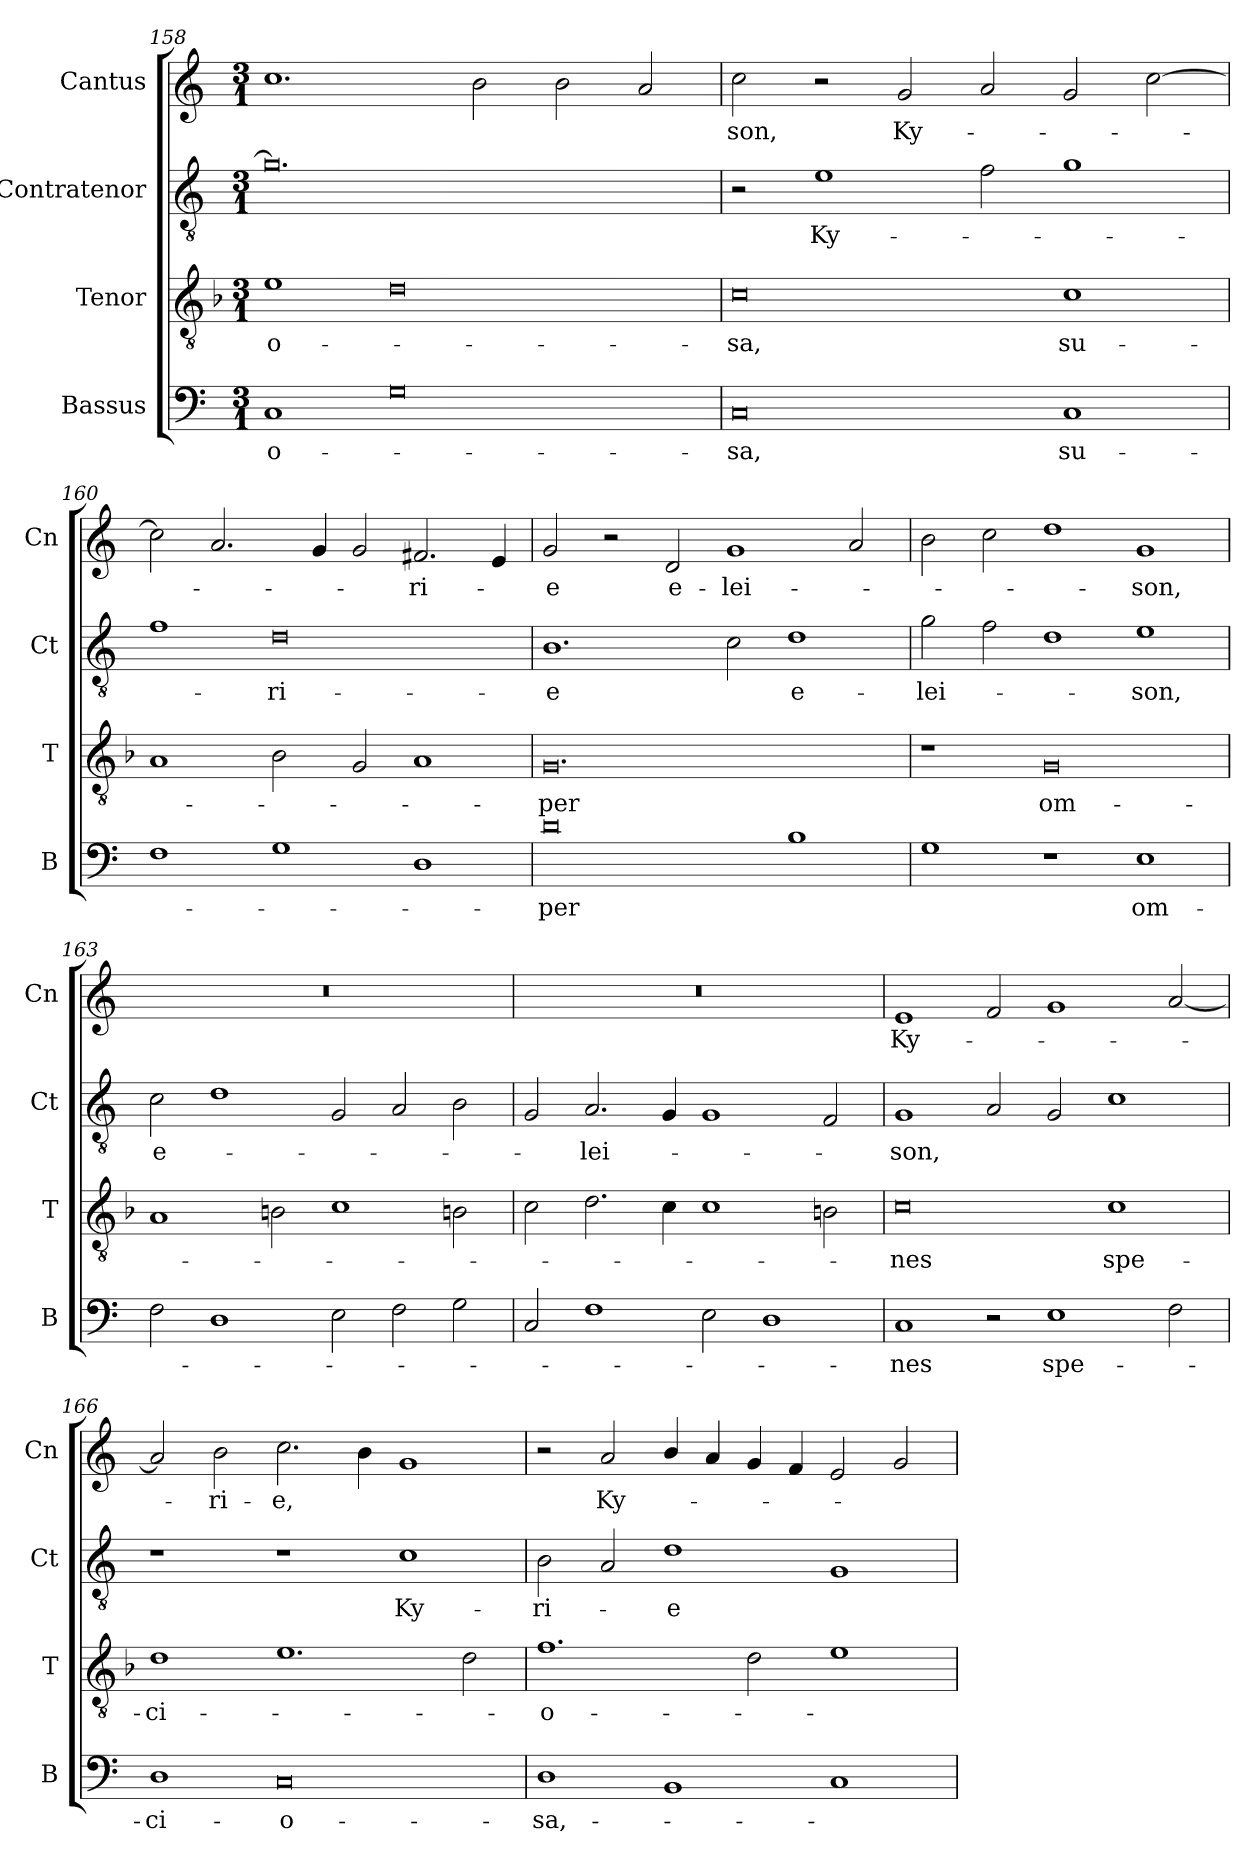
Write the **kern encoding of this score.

**kern	**text	**kern	**text	**kern	**text	**kern	**text
*part4	*part4	*part3	*part3	*part2	*part2	*part1	*part1
*staff4	*staff4	*staff3	*staff3	*staff2	*staff2	*staff1	*staff1
*I"Bassus	*	*I"Tenor	*	*I"Contratenor	*	*I"Cantus	*
*I'B	*	*I'T	*	*I'Ct	*	*I'Cn	*
*clefF4	*	*clefGv2	*	*clefGv2	*	*clefG2	*
*k[]	*	*k[b-]	*	*k[]	*	*k[]	*
*M3/1	*	*M3/1	*	*M3/1	*	*M3/1	*
=158	=158	=158	=158	=158	=158	=158	=158
1C	-o-	1e	-o-	0.g]	.	1.cc	.
0G	.	0d	.	.	.	.	.
.	.	.	.	.	.	2b\	.
.	.	.	.	.	.	2b\	.
.	.	.	.	.	.	2a/	.
=159	=159	=159	=159	=159	=159	=159	=159
0C	-sa,	0c	-sa,	2r	.	2cc\	-son,
.	.	.	.	1e	Ky-	2r	.
.	.	.	.	.	.	2g/	Ky-
.	.	.	.	2f\	.	2a/	.
1C	su-	1c	su-	1g	.	2g/	.
.	.	.	.	.	.	[2cc\	.
=160	=160	=160	=160	=160	=160	=160	=160
1F	.	1A	.	1f	.	2cc\]	.
.	.	.	.	.	.	2.a/	.
1G	.	2B-\	.	0d	-ri-	.	.
.	.	.	.	.	.	4g/	.
.	.	2G/	.	.	.	2g/	.
1D	.	1A	.	.	.	2.f#X/	-ri-
.	.	.	.	.	.	4e/	.
=161	=161	=161	=161	=161	=161	=161	=161
0d	-per	0.G	-per	1.B	-e	2g/	-e
.	.	.	.	.	.	2r	.
.	.	.	.	.	.	2d/	e-
.	.	.	.	2c\	.	1g	-lei-
1B	.	.	.	1d	e-	.	.
.	.	.	.	.	.	2a/	.
=162	=162	=162	=162	=162	=162	=162	=162
1G	.	1r	.	2g\	-lei-	2b\	.
.	.	.	.	2f\	.	2cc\	.
1r	.	0G	om-	1d	.	1dd	.
1E	om-	.	.	1e	-son,	1g	-son,
=163	=163	=163	=163	=163	=163	=163	=163
2F\	.	1A	.	2c\	e-	0.r	.
1D	.	.	.	1d	.	.	.
.	.	2Bn\	.	.	.	.	.
2E\	.	1c	.	2G/	.	.	.
2F\	.	.	.	2A/	.	.	.
2G\	.	2Bn\	.	2B\	.	.	.
=164	=164	=164	=164	=164	=164	=164	=164
2C/	.	2c\	.	2G/	.	0.r	.
1F	.	2.d\	.	2.A/	-lei-	.	.
.	.	4c\	.	4G/	.	.	.
2E\	.	1c	.	1G	.	.	.
1D	.	.	.	.	.	.	.
.	.	2Bn\	.	2F/	.	.	.
=165	=165	=165	=165	=165	=165	=165	=165
1C	-nes	0c	-nes	1G	-son,	1e	Ky-
2r	.	.	.	2A/	.	2f/	.
1E	spe-	.	.	2G/	.	1g	.
.	.	1c	spe-	1c	.	.	.
2F\	.	.	.	.	.	[2a/	.
=166	=166	=166	=166	=166	=166	=166	=166
1D	-ci-	1d	-ci-	1r	.	2a/]	.
.	.	.	.	.	.	2b\	-ri-
0C	-o-	1.e	.	1r	.	2.cc\	-e,
.	.	.	.	.	.	4b\	.
.	.	.	.	1c	Ky-	1g	.
.	.	2d\	.	.	.	.	.
=167	=167	=167	=167	=167	=167	=167	=167
1D	-sa,-	1.f	-o-	2B\	-ri-	2r	.
.	.	.	.	2A/	.	2a/	Ky-
1BB	.	.	.	1d	-e	4b/	.
.	.	.	.	.	.	4a/	.
.	.	2d\	.	.	.	4g/	.
.	.	.	.	.	.	4f/	.
1C	.	1e	.	1G	.	2e/	.
.	.	.	.	.	.	2g/	.
=	=	=	=	=	=	=	=
*-	*-	*-	*-	*-	*-	*-	*-
